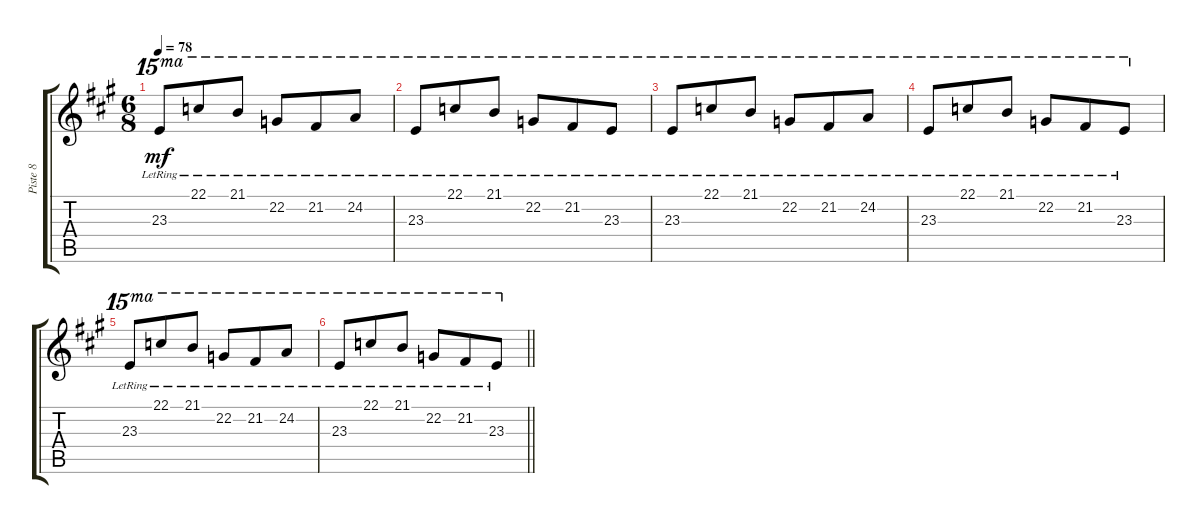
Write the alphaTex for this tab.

\track ("Piste 8" "Piste 8") {instrument marimba}
\staff {score tabs}
\tuning (D5 A4 F4 C4 G3 C3) {hide}
\ts (6 8)
\tempo 78
\clef g2
\ks a
23.3{lr}.8{ot 15ma dy mf} 22.1{lr}.8{ot 15ma} 21.1{lr}.8{ot 15ma} 22.2{lr}.8{ot 15ma} 21.2{lr}.8{ot 15ma} 24.2{lr}.8{ot 15ma} |
23.3{lr}.8{ot 15ma} 22.1{lr}.8{ot 15ma} 21.1{lr}.8{ot 15ma} 22.2{lr}.8{ot 15ma} 21.2{lr}.8{ot 15ma} 23.3{lr}.8{ot 15ma} |
23.3{lr}.8{ot 15ma} 22.1{lr}.8{ot 15ma} 21.1{lr}.8{ot 15ma} 22.2{lr}.8{ot 15ma} 21.2{lr}.8{ot 15ma} 24.2{lr}.8{ot 15ma} |
23.3{lr}.8{ot 15ma} 22.1{lr}.8{ot 15ma} 21.1{lr}.8{ot 15ma} 22.2{lr}.8{ot 15ma} 21.2{lr}.8{ot 15ma} 23.3{lr}.8{ot 15ma} |
23.3{lr}.8{ot 15ma} 22.1{lr}.8{ot 15ma} 21.1{lr}.8{ot 15ma} 22.2{lr}.8{ot 15ma} 21.2{lr}.8{ot 15ma} 24.2{lr}.8{ot 15ma} |
\barLineRight lightlight
23.3{lr}.8{ot 15ma} 22.1{lr}.8{ot 15ma} 21.1{lr}.8{ot 15ma} 22.2{lr}.8{ot 15ma} 21.2{lr}.8{ot 15ma} 23.3{lr}.8{ot 15ma}
